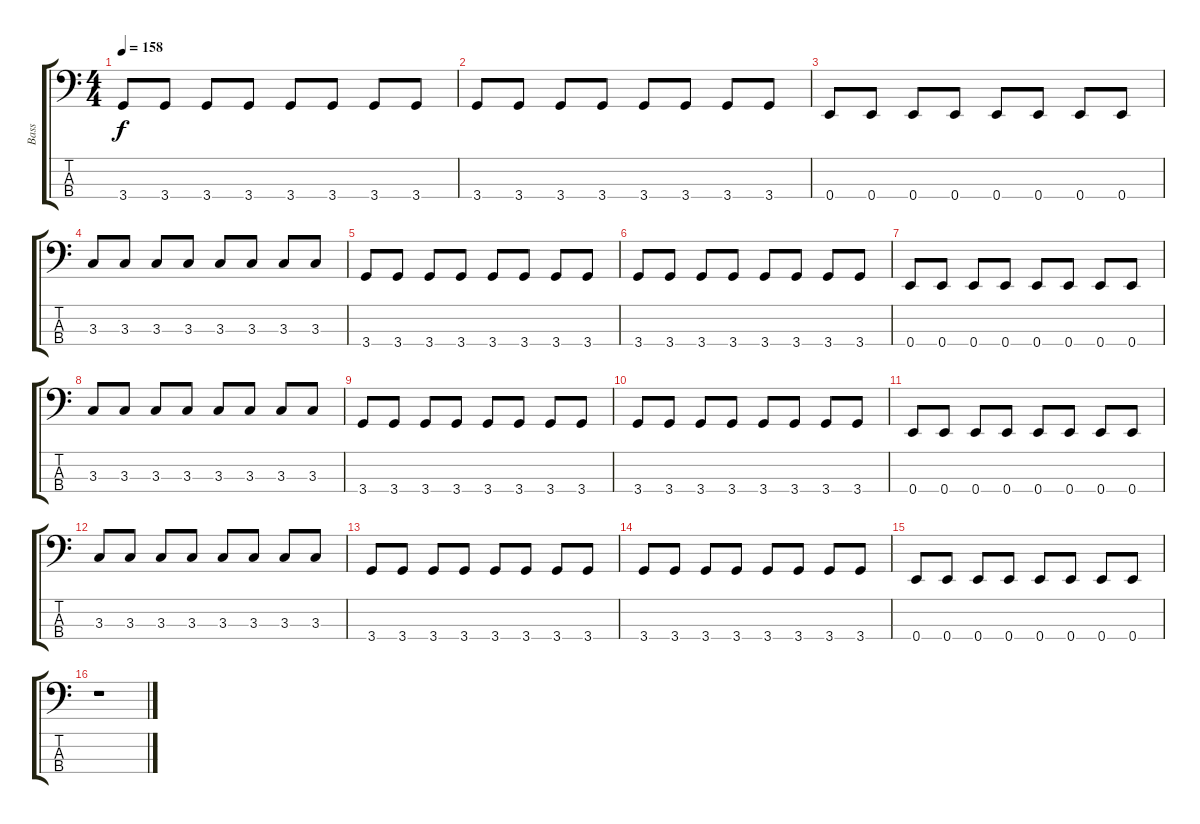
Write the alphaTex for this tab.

\track ("Bass" "Bass") {instrument electricbassfinger}
\staff {score tabs}
\tuning (G2 D2 A1 E1) {hide}
\ts (4 4)
\tempo 158
\clef f4
\ks c
3.4.8{dy f} 3.4.8 3.4.8 3.4.8 3.4.8 3.4.8 3.4.8 3.4.8 |
3.4.8 3.4.8 3.4.8 3.4.8 3.4.8 3.4.8 3.4.8 3.4.8 |
0.4.8 0.4.8 0.4.8 0.4.8 0.4.8 0.4.8 0.4.8 0.4.8 |
3.3.8 3.3.8 3.3.8 3.3.8 3.3.8 3.3.8 3.3.8 3.3.8 |
3.4.8 3.4.8 3.4.8 3.4.8 3.4.8 3.4.8 3.4.8 3.4.8 |
3.4.8 3.4.8 3.4.8 3.4.8 3.4.8 3.4.8 3.4.8 3.4.8 |
0.4.8 0.4.8 0.4.8 0.4.8 0.4.8 0.4.8 0.4.8 0.4.8 |
3.3.8 3.3.8 3.3.8 3.3.8 3.3.8 3.3.8 3.3.8 3.3.8 |
3.4.8 3.4.8 3.4.8 3.4.8 3.4.8 3.4.8 3.4.8 3.4.8 |
3.4.8 3.4.8 3.4.8 3.4.8 3.4.8 3.4.8 3.4.8 3.4.8 |
0.4.8 0.4.8 0.4.8 0.4.8 0.4.8 0.4.8 0.4.8 0.4.8 |
3.3.8 3.3.8 3.3.8 3.3.8 3.3.8 3.3.8 3.3.8 3.3.8 |
3.4.8 3.4.8 3.4.8 3.4.8 3.4.8 3.4.8 3.4.8 3.4.8 |
3.4.8 3.4.8 3.4.8 3.4.8 3.4.8 3.4.8 3.4.8 3.4.8 |
0.4.8 0.4.8 0.4.8 0.4.8 0.4.8 0.4.8 0.4.8 0.4.8 |
r.1
